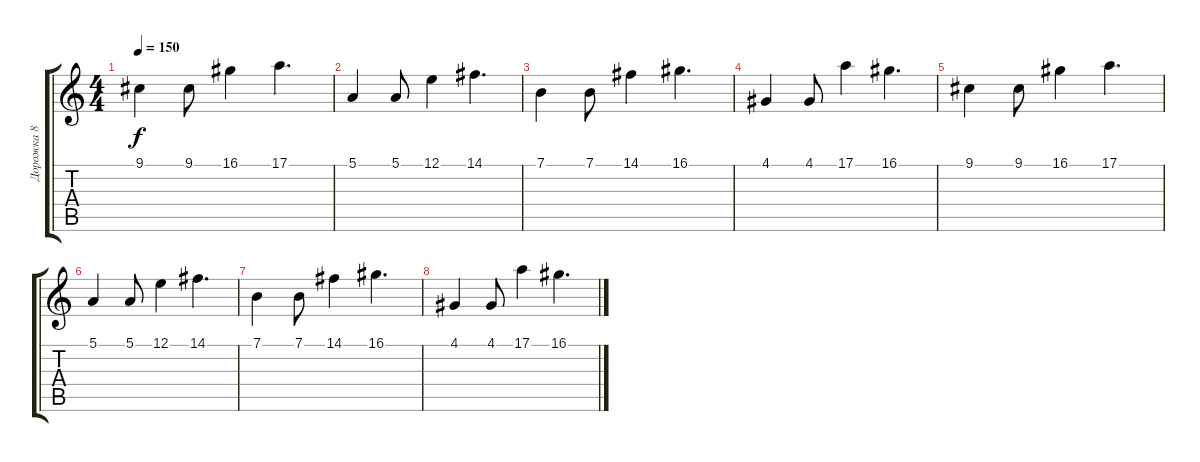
\track ("Дорожка 8" "Дорожка 8") {instrument acousticgrandpiano}
\staff {score tabs}
\tuning (E4 B3 G3 D3 A2 E2) {hide}
\ts (4 4)
\tempo 150
\clef g2
\ks c
9.1.4{dy f} 9.1.8 16.1.4 17.1.4{d} |
5.1.4 5.1.8 12.1.4 14.1.4{d} |
7.1.4 7.1.8 14.1.4 16.1.4{d} |
4.1.4 4.1.8 17.1.4 16.1.4{d} |
9.1.4 9.1.8 16.1.4 17.1.4{d} |
5.1.4 5.1.8 12.1.4 14.1.4{d} |
7.1.4 7.1.8 14.1.4 16.1.4{d} |
4.1.4 4.1.8 17.1.4 16.1.4{d}
